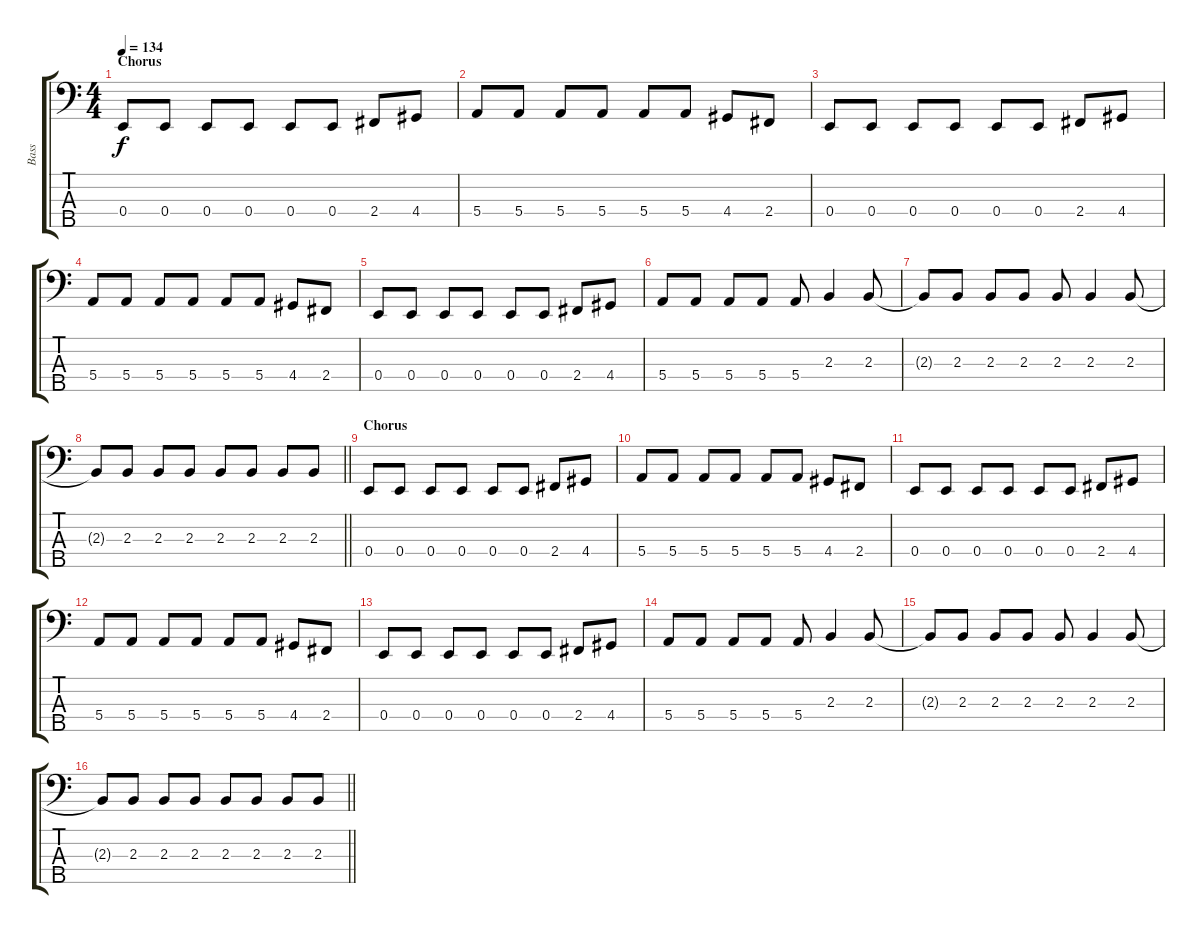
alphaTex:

\track ("Bass" "Bass") {instrument electricbassfinger}
\staff {score tabs}
\tuning (G2 D2 A1 E1 B0) {hide}
\ts (4 4)
\section ("" "Chorus")
\tempo 134
\clef f4
\ks c
0.4.8{dy f} 0.4.8 0.4.8 0.4.8 0.4.8 0.4.8 2.4.8 4.4.8 |
5.4.8 5.4.8 5.4.8 5.4.8 5.4.8 5.4.8 4.4.8 2.4.8 |
0.4.8 0.4.8 0.4.8 0.4.8 0.4.8 0.4.8 2.4.8 4.4.8 |
5.4.8 5.4.8 5.4.8 5.4.8 5.4.8 5.4.8 4.4.8 2.4.8 |
0.4.8 0.4.8 0.4.8 0.4.8 0.4.8 0.4.8 2.4.8 4.4.8 |
5.4.8 5.4.8 5.4.8 5.4.8 5.4.8 2.3.4 2.3.8 |
2.3{t}.8 2.3.8 2.3.8 2.3.8 2.3.8 2.3.4 2.3.8 |
\barLineRight lightlight
2.3{t}.8 2.3.8 2.3.8 2.3.8 2.3.8 2.3.8 2.3.8 2.3.8 |
\section ("" "Chorus")
0.4.8 0.4.8 0.4.8 0.4.8 0.4.8 0.4.8 2.4.8 4.4.8 |
5.4.8 5.4.8 5.4.8 5.4.8 5.4.8 5.4.8 4.4.8 2.4.8 |
0.4.8 0.4.8 0.4.8 0.4.8 0.4.8 0.4.8 2.4.8 4.4.8 |
5.4.8 5.4.8 5.4.8 5.4.8 5.4.8 5.4.8 4.4.8 2.4.8 |
0.4.8 0.4.8 0.4.8 0.4.8 0.4.8 0.4.8 2.4.8 4.4.8 |
5.4.8 5.4.8 5.4.8 5.4.8 5.4.8 2.3.4 2.3.8 |
2.3{t}.8 2.3.8 2.3.8 2.3.8 2.3.8 2.3.4 2.3.8 |
\barLineRight lightlight
2.3{t}.8 2.3.8 2.3.8 2.3.8 2.3.8 2.3.8 2.3.8 2.3.8
